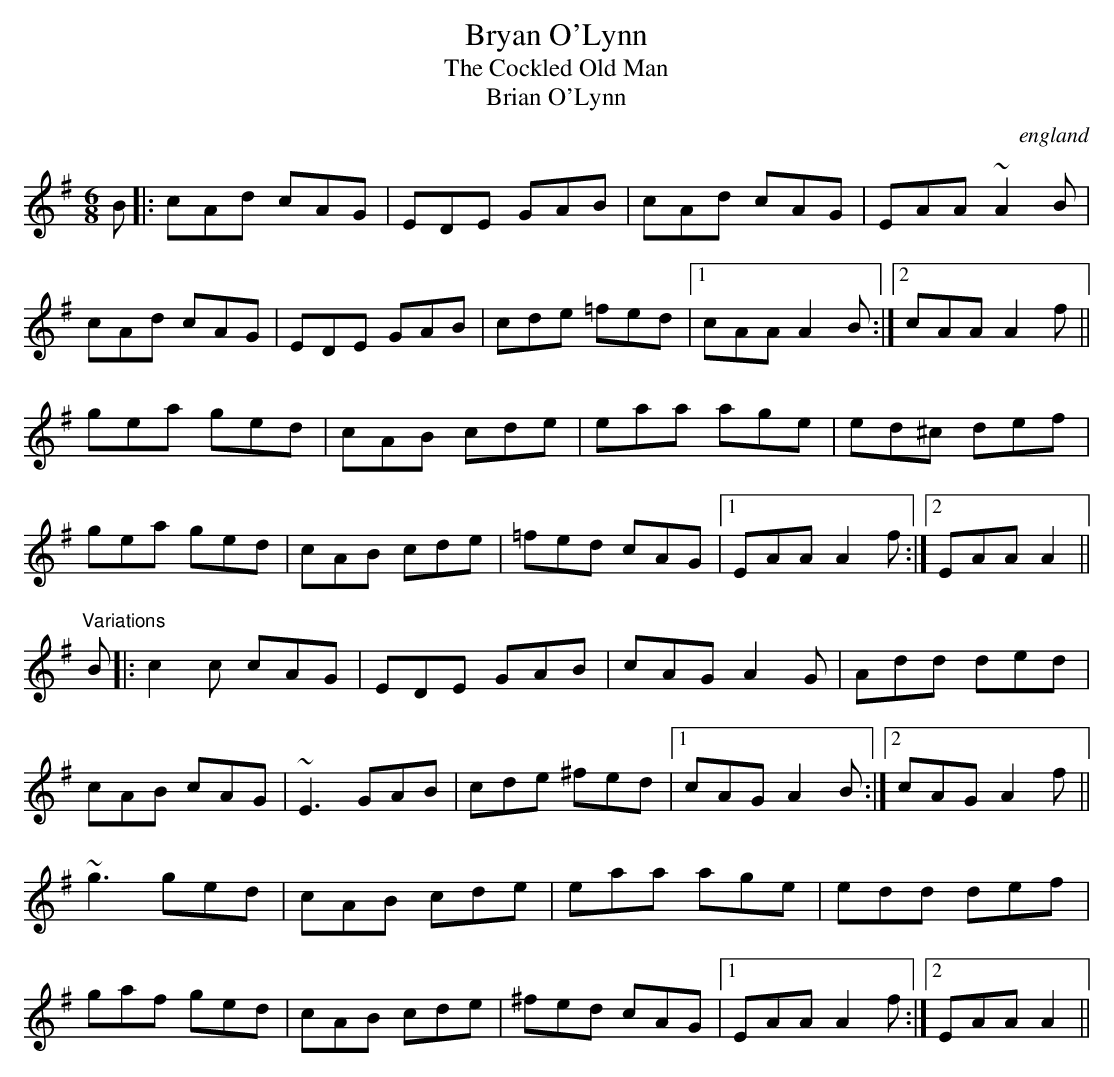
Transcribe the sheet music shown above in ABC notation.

X:1
T:Bryan O'Lynn
T:Cockled Old Man, The
T:Brian O'Lynn
O:england
M:6/8
K:Ador
B|:cAd cAG|EDE GAB|cAd cAG|EAA ~A2B|
cAd cAG|EDE GAB|cde =fed|1 cAA A2B:|2 cAA A2f||
gea ged|cAB cde|eaa age|ed^c def|
gea ged|cAB cde|=fed cAG|1 EAA A2f:|2 EAA A2||
"Variations"
B|:c2c cAG|EDE GAB|cAG A2G|Add ded|
cAB cAG|~E3 GAB|cde ^fed|1 cAG A2B:|2 cAG A2f||
~g3 ged|cAB cde|eaa age|edd def|
gaf ged|cAB cde|^fed cAG|1 EAA A2f:|2 EAA A2||
